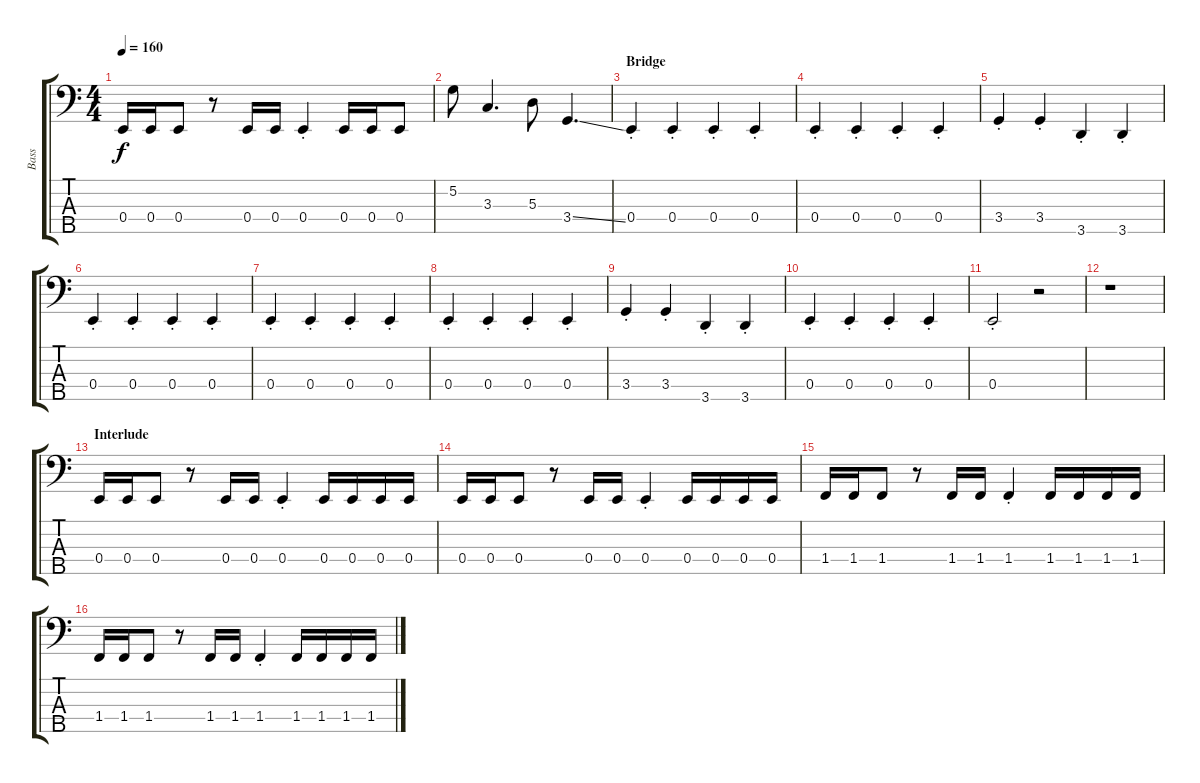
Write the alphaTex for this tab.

\track ("Bass" "Bass") {instrument electricbasspick}
\staff {score tabs}
\tuning (G2 D2 A1 E1 B0) {hide}
\ts (4 4)
\tempo 160
\clef f4
\ks c
0.4.16{dy f} 0.4.16 0.4.8 r.8 0.4.16 0.4.16 0.4{st}.4 0.4.16 0.4.16 0.4.8 |
5.2.8 3.3.4{d} 5.3.8 3.4{ss}.4{d} |
\section ("" "Bridge")
0.4{st}.4 0.4{st}.4 0.4{st}.4 0.4{st}.4 |
0.4{st}.4 0.4{st}.4 0.4{st}.4 0.4{st}.4 |
3.4{st}.4 3.4{st}.4 3.5{st}.4 3.5{st}.4 |
0.4{st}.4 0.4{st}.4 0.4{st}.4 0.4{st}.4 |
0.4{st}.4 0.4{st}.4 0.4{st}.4 0.4{st}.4 |
0.4{st}.4 0.4{st}.4 0.4{st}.4 0.4{st}.4 |
3.4{st}.4 3.4{st}.4 3.5{st}.4 3.5{st}.4 |
0.4{st}.4 0.4{st}.4 0.4{st}.4 0.4{st}.4 |
0.4{st}.2 r.2 |
r.1 |
\section ("" "Interlude")
0.4.16 0.4.16 0.4.8 r.8 0.4.16 0.4.16 0.4{st}.4 0.4.16 0.4.16 0.4.16 0.4.16 |
0.4.16 0.4.16 0.4.8 r.8 0.4.16 0.4.16 0.4{st}.4 0.4.16 0.4.16 0.4.16 0.4.16 |
1.4.16 1.4.16 1.4.8 r.8 1.4.16 1.4.16 1.4{st}.4 1.4.16 1.4.16 1.4.16 1.4.16 |
1.4.16 1.4.16 1.4.8 r.8 1.4.16 1.4.16 1.4{st}.4 1.4.16 1.4.16 1.4.16 1.4.16
